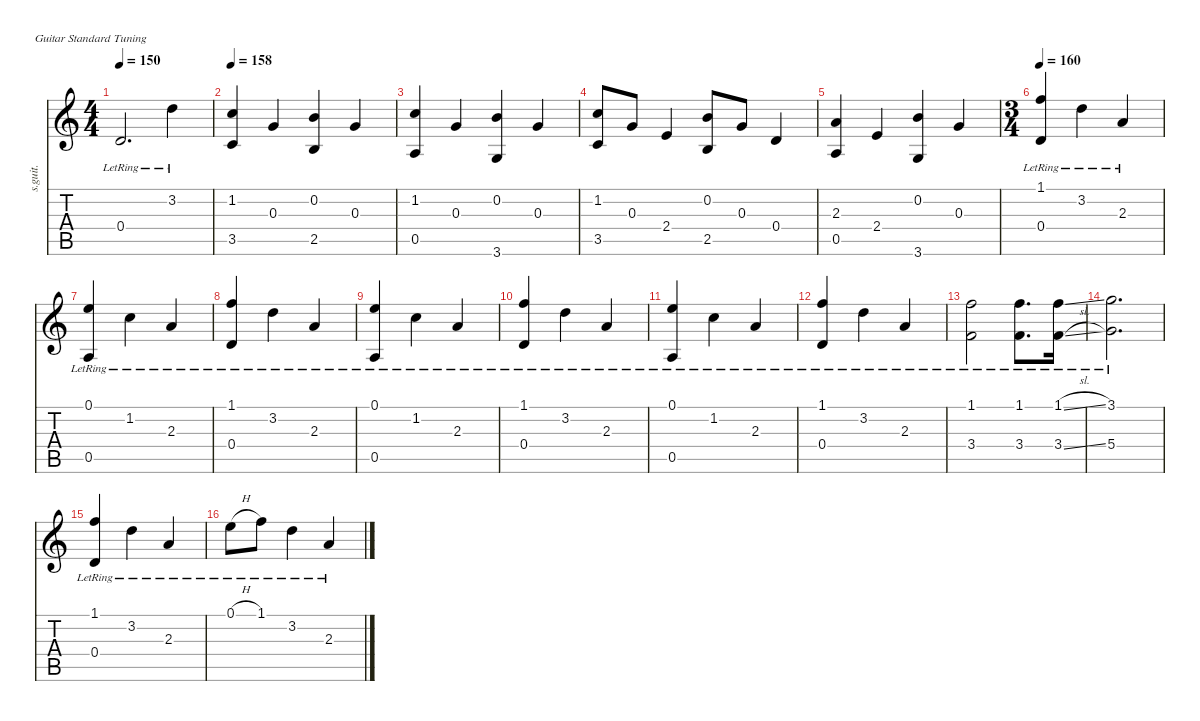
\defaultSystemsLayout 4
\hideDynamics
\bracketExtendMode nobrackets
\otherSystemsTrackNameOrientation horizontal
\track ("Acoustic 1" "s.guit.") {instrument acousticguitarsteel}
\staff {score tabs}
\tuning (E4 B3 G3 D3 A2 E2)
\ts (4 4)
\tempo 150
\clef g2
\ks c
0.4{lr}.2{d dy f beam Up} 3.2{lr}.4{beam Down} |
\tempo 158
(1.2 3.5).4{beam Up} 0.3.4{beam Up} (0.2 2.5).4{beam Up} 0.3.4{beam Up} |
(1.2 0.5).4{beam Up} 0.3.4{beam Up} (0.2 3.6).4{beam Up} 0.3.4{beam Up} |
(1.2 3.5).8{beam Up} 0.3.8{beam Up} 2.4.4{beam Up} (0.2 2.5).8{beam Up} 0.3.8{beam Up} 0.4.4{beam Up} |
(2.3 0.5).4{beam Up} 2.4.4{beam Up} (0.2 3.6).4{beam Up} 0.3.4{beam Up} |
\ts (3 4)
\beaming (8 6)
\tempo 160
(1.1{lr} 0.4{lr}).4{beam Up} 3.2{lr}.4{beam Down} 2.3{lr}.4{beam Up} |
(0.1{lr} 0.5{lr}).4{beam Up} 1.2{lr}.4{beam Down} 2.3{lr}.4{beam Up} |
(1.1{lr} 0.4{lr}).4{beam Up} 3.2{lr}.4{beam Down} 2.3{lr}.4{beam Up} |
(0.1{lr} 0.5).4{beam Up} 1.2{lr}.4{beam Down} 2.3{lr}.4{beam Up} |
(1.1{lr} 0.4).4{beam Up} 3.2{lr}.4{beam Down} 2.3{lr}.4{beam Up} |
(0.1{lr} 0.5).4{beam Up} 1.2{lr}.4{beam Down} 2.3{lr}.4{beam Up} |
(1.1{lr} 0.4).4{beam Up} 3.2{lr}.4{beam Down} 2.3{lr}.4{beam Up} |
(1.1{lr} 3.4{lr}).2{beam Down} (1.1{lr} 3.4{lr}).8{d beam Down} (1.1{sl lr} 3.4{sl lr}).16{beam Down} |
(3.1{lr} 5.4{lr}).2{d beam Down} |
(1.1{lr} 0.4).4{beam Up} 3.2{lr}.4{beam Down} 2.3{lr}.4{beam Up} |
0.1{h lr}.8{beam Down} 1.1{lr}.8{beam Down} 3.2{lr}.4{beam Down} 2.3{lr}.4{beam Up}
